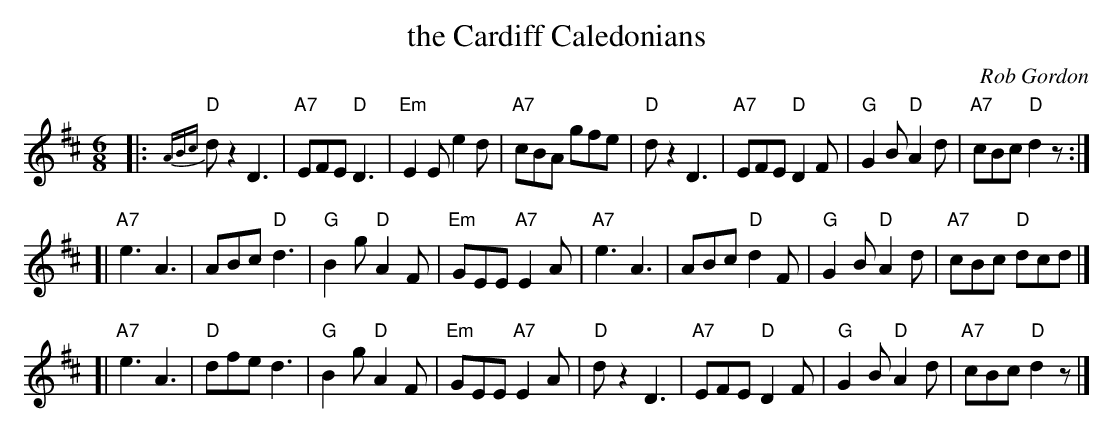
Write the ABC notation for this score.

X:1
T: the Cardiff Caledonians
C: Rob Gordon
M: 6/8
L: 1/8
K: D
|: "D"{ABc}dz2 D3 | "A7"EFE "D"D3 | "Em"E2E e2d | "A7"cBA gfe \
 | "D"dz2 D3 | "A7"EFE "D"D2F | "G"G2B "D"A2d | "A7"cBc "D"d2z :|
[| "A7"e3 A3 | ABc "D"d3 | "G"B2g "D"A2F | "Em"GEE "A7"E2A \
 | "A7"e3 A3 | ABc "D"d2F | "G"G2B "D"A2d | "A7"cBc "D"dcd |]
[| "A7"e3 A3 | "D"dfe d3 | "G"B2g "D"A2F | "Em"GEE "A7"E2A \
 | "D"dz2 D3 | "A7"EFE "D"D2F | "G"G2B "D"A2d | "A7"cBc "D"d2z |]
